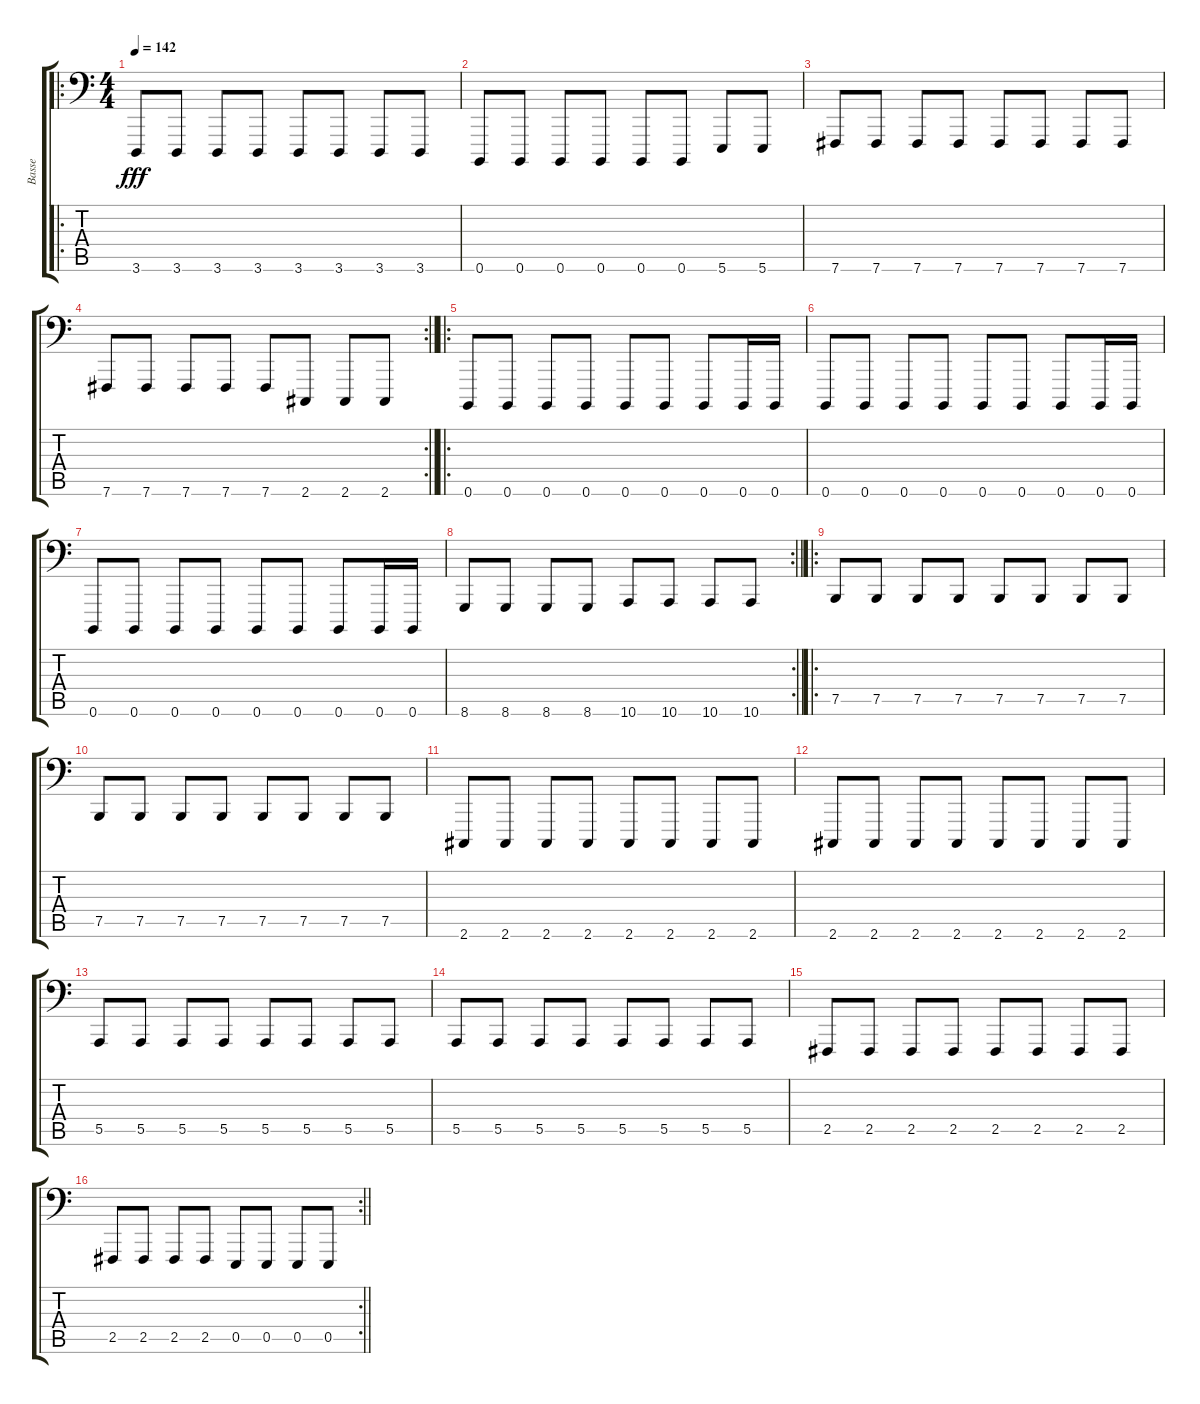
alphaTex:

\track ("Basse" "Basse") {instrument lead8bassandlead}
\staff {score tabs}
\tuning (B2 Gb2 D2 A1 E1 B0) {hide}
\ro
\ts (4 4)
\section ("" "")
\tempo 142
\clef f4
\ks c
3.6.8{dy fff} 3.6.8 3.6.8 3.6.8 3.6.8 3.6.8 3.6.8 3.6.8 |
0.6.8 0.6.8 0.6.8 0.6.8 0.6.8 0.6.8 5.6.8 5.6.8 |
7.6.8 7.6.8 7.6.8 7.6.8 7.6.8 7.6.8 7.6.8 7.6.8 |
\rc 2
\barLineRight lightlight
7.6.8 7.6.8 7.6.8 7.6.8 7.6.8 2.6.8 2.6.8 2.6.8 |
\ro
\section ("" "")
0.6.8 0.6.8 0.6.8 0.6.8 0.6.8 0.6.8 0.6.8 0.6.16 0.6.16 |
0.6.8 0.6.8 0.6.8 0.6.8 0.6.8 0.6.8 0.6.8 0.6.16 0.6.16 |
0.6.8 0.6.8 0.6.8 0.6.8 0.6.8 0.6.8 0.6.8 0.6.16 0.6.16 |
\rc 2
\barLineRight lightlight
8.6.8 8.6.8 8.6.8 8.6.8 10.6.8 10.6.8 10.6.8 10.6.8 |
\ro
\section ("" "")
7.5.8 7.5.8 7.5.8 7.5.8 7.5.8 7.5.8 7.5.8 7.5.8 |
7.5.8 7.5.8 7.5.8 7.5.8 7.5.8 7.5.8 7.5.8 7.5.8 |
2.6.8 2.6.8 2.6.8 2.6.8 2.6.8 2.6.8 2.6.8 2.6.8 |
2.6.8 2.6.8 2.6.8 2.6.8 2.6.8 2.6.8 2.6.8 2.6.8 |
5.5.8 5.5.8 5.5.8 5.5.8 5.5.8 5.5.8 5.5.8 5.5.8 |
5.5.8 5.5.8 5.5.8 5.5.8 5.5.8 5.5.8 5.5.8 5.5.8 |
2.5.8 2.5.8 2.5.8 2.5.8 2.5.8 2.5.8 2.5.8 2.5.8 |
\rc 2
\barLineRight lightlight
2.5.8 2.5.8 2.5.8 2.5.8 0.5.8 0.5.8 0.5.8 0.5.8
